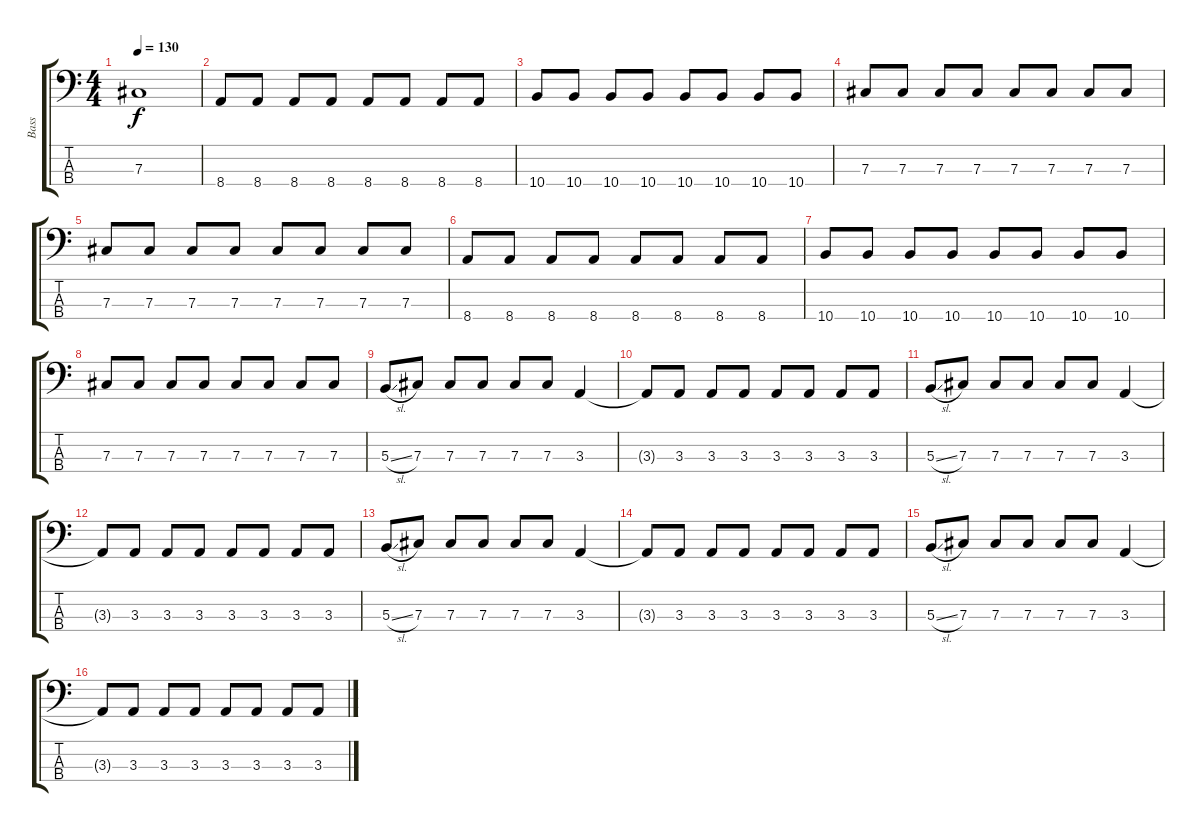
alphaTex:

\track ("Bass" "Bass") {instrument electricbasspick}
\staff {score tabs}
\tuning (E2 B1 Gb1 Db1) {hide}
\ts (4 4)
\tempo 130
\clef f4
\ks c
7.3.1{dy f} |
8.4.8 8.4.8 8.4.8 8.4.8 8.4.8 8.4.8 8.4.8 8.4.8 |
10.4.8 10.4.8 10.4.8 10.4.8 10.4.8 10.4.8 10.4.8 10.4.8 |
7.3.8 7.3.8 7.3.8 7.3.8 7.3.8 7.3.8 7.3.8 7.3.8 |
7.3.8 7.3.8 7.3.8 7.3.8 7.3.8 7.3.8 7.3.8 7.3.8 |
8.4.8 8.4.8 8.4.8 8.4.8 8.4.8 8.4.8 8.4.8 8.4.8 |
10.4.8 10.4.8 10.4.8 10.4.8 10.4.8 10.4.8 10.4.8 10.4.8 |
7.3.8 7.3.8 7.3.8 7.3.8 7.3.8 7.3.8 7.3.8 7.3.8 |
5.3{sl}.8 7.3.8 7.3.8 7.3.8 7.3.8 7.3.8 3.3.4 |
3.3{t}.8 3.3.8 3.3.8 3.3.8 3.3.8 3.3.8 3.3.8 3.3.8 |
5.3{sl}.8 7.3.8 7.3.8 7.3.8 7.3.8 7.3.8 3.3.4 |
3.3{t}.8 3.3.8 3.3.8 3.3.8 3.3.8 3.3.8 3.3.8 3.3.8 |
5.3{sl}.8 7.3.8 7.3.8 7.3.8 7.3.8 7.3.8 3.3.4 |
3.3{t}.8 3.3.8 3.3.8 3.3.8 3.3.8 3.3.8 3.3.8 3.3.8 |
5.3{sl}.8 7.3.8 7.3.8 7.3.8 7.3.8 7.3.8 3.3.4 |
3.3{t}.8 3.3.8 3.3.8 3.3.8 3.3.8 3.3.8 3.3.8 3.3.8
